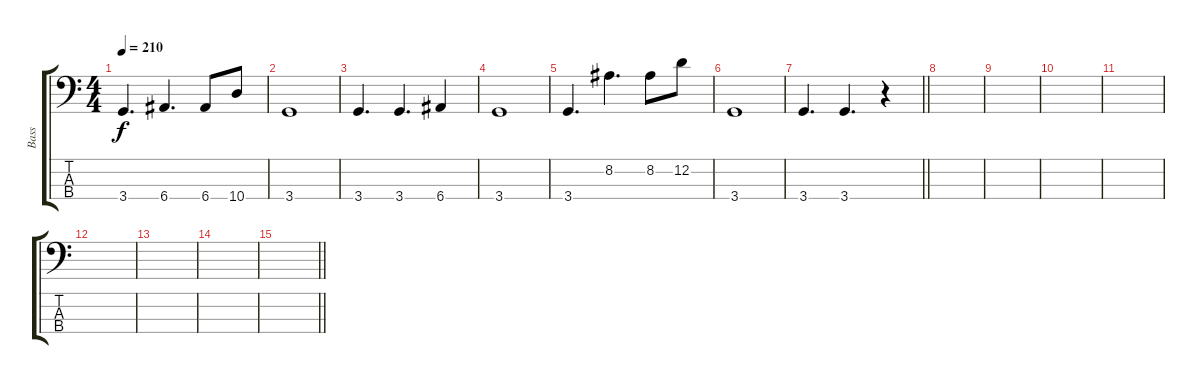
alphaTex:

\track ("Bass" "Bass") {instrument electricbassfinger}
\staff {score tabs}
\tuning (G2 D2 A1 E1) {hide}
\ts (4 4)
\tempo 210
\clef f4
\ks c
3.4.4{d dy f} 6.4.4{d} 6.4.8 10.4.8 |
3.4.1 |
3.4.4{d} 3.4.4{d} 6.4.4 |
3.4.1 |
3.4.4{d} 8.2.4{d} 8.2.8 12.2.8 |
3.4.1 |
\barLineRight lightlight
3.4.4{d} 3.4.4{d} r.4 |
|
|
|
|
|
|
|
\barLineRight lightlight
